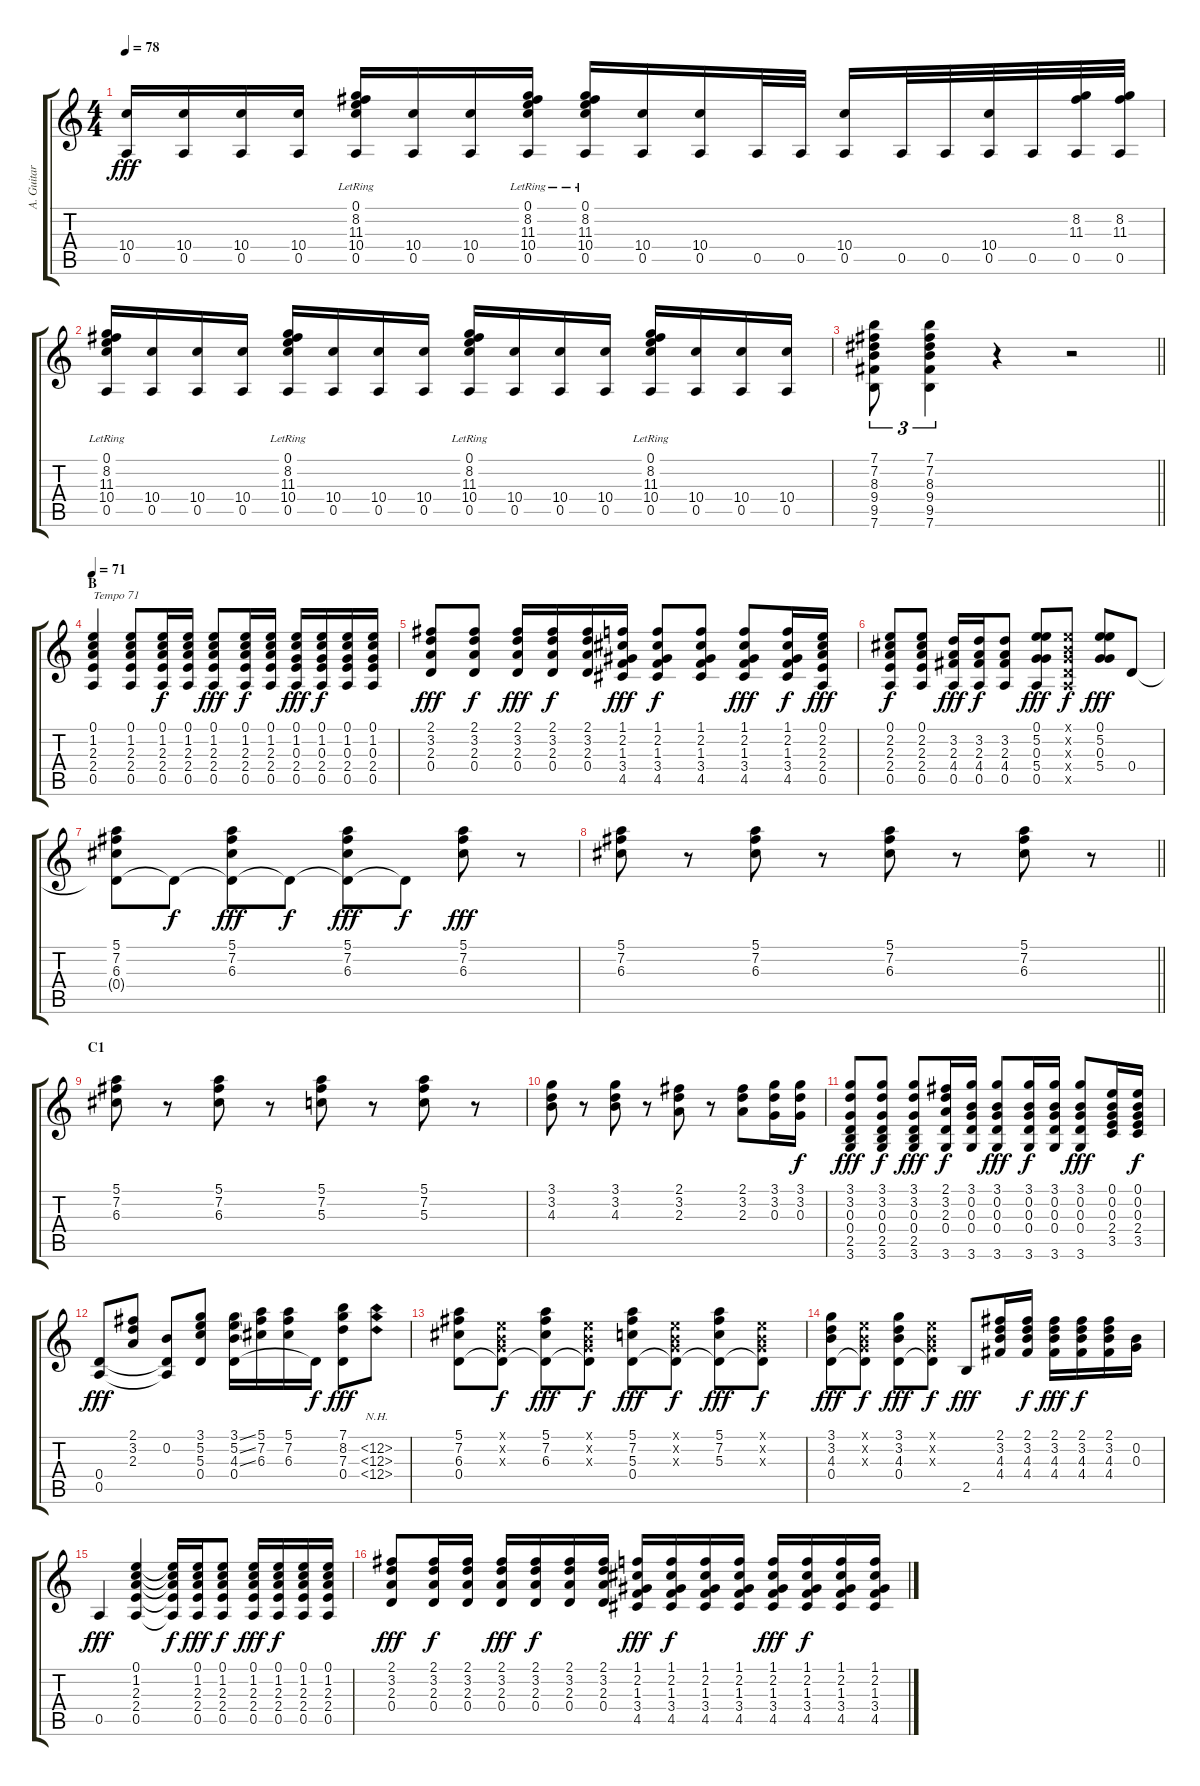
\track ("A. Guitar (Steel)" "A. Guitar ") {instrument acousticguitarsteel}
\staff {score tabs}
\tuning (E4 B3 G3 D3 A2 E2) {hide}
\ts (4 4)
\tempo 78
\clef g2
\ks c
(10.4 0.5).16{dy fff} (10.4 0.5).16 (10.4 0.5).16 (10.4 0.5).16 (0.1{lr} 8.2{lr} 11.3{lr} 10.4 0.5).16 (10.4 0.5).16 (10.4 0.5).16 (0.1{lr} 8.2{lr} 11.3{lr} 10.4 0.5).16 (0.1{lr} 8.2{lr} 11.3{lr} 10.4 0.5).16 (10.4 0.5).16 (10.4 0.5).16 0.5.32 0.5.32 (10.4 0.5).16 0.5.32 0.5.32 (10.4 0.5).32 0.5.32 (8.2 11.3 0.5).32 (8.2 11.3 0.5).32 |
(0.1{lr} 8.2{lr} 11.3{lr} 10.4 0.5).16 (10.4 0.5).16 (10.4 0.5).16 (10.4 0.5).16 (0.1{lr} 8.2{lr} 11.3{lr} 10.4 0.5).16 (10.4 0.5).16 (10.4 0.5).16 (10.4 0.5).16 (0.1{lr} 8.2{lr} 11.3{lr} 10.4 0.5).16 (10.4 0.5).16 (10.4 0.5).16 (10.4 0.5).16 (0.1{lr} 8.2{lr} 11.3{lr} 10.4 0.5).16 (10.4 0.5).16 (10.4 0.5).16 (10.4 0.5).16 |
\barLineRight lightlight
(7.1 7.2 8.3 9.4 9.5 7.6).8{tu (3 2)} (7.1 7.2 8.3 9.4 9.5 7.6).4{tu (3 2)} r.4 r.2 |
\section ("" "B")
\tempo 71
(0.1 1.2 2.3 2.4 0.5).4{txt "Tempo 71"} (0.1 1.2 2.3 2.4 0.5).8 (0.1 1.2 2.3 2.4 0.5).16{dy f} (0.1 1.2 2.3 2.4 0.5).16 (0.1 1.2 2.3 2.4 0.5).8{dy fff} (0.1 1.2 2.3 2.4 0.5).16{dy f} (0.1 1.2 2.3 2.4 0.5).16 (0.1 1.2 0.3 2.4 0.5).16{dy fff} (0.1 1.2 0.3 2.4 0.5).16{dy f} (0.1 1.2 0.3 2.4 0.5).16 (0.1 1.2 0.3 2.4 0.5).16 |
(2.1 3.2 2.3 0.4).8{dy fff} (2.1 3.2 2.3 0.4).8{dy f} (2.1 3.2 2.3 0.4).16{dy fff} (2.1 3.2 2.3 0.4).16{dy f} (2.1 3.2 2.3 0.4).16 (1.1 2.2 1.3 3.4 4.5).16{dy fff} (1.1 2.2 1.3 3.4 4.5).8{dy f} (1.1 2.2 1.3 3.4 4.5).8 (1.1 2.2 1.3 3.4 4.5).8{dy fff} (1.1 2.2 1.3 3.4 4.5).16{dy f} (0.1 2.2 2.3 2.4 0.5).16{dy fff} |
(0.1 2.2 2.3 2.4 0.5).8{dy f} (0.1 2.2 2.3 2.4 0.5).8 (3.2 2.3 4.4 0.5).16{dy fff} (3.2 2.3 4.4 0.5).16{dy f} (3.2 2.3 4.4 0.5).8 (0.1 5.2 0.3 5.4 0.5).8{dy fff} (0.1{x} 0.2{x} 0.3{x} 0.4{x} 0.5{x}).8{dy f} (0.1 5.2 0.3 5.4).8{dy fff} 0.4.8 |
(5.1 7.2 6.3 0.4{t}).8 0.4{t}.8{dy f} (5.1 7.2 6.3 0.4{t}).8{dy fff} 0.4{t}.8{dy f} (5.1 7.2 6.3 0.4{t}).8{dy fff} 0.4{t}.8{dy f} (5.1 7.2 6.3).8{dy fff} r.8 |
\barLineRight lightlight
(5.1 7.2 6.3).8 r.8 (5.1 7.2 6.3).8 r.8 (5.1 7.2 6.3).8 r.8 (5.1 7.2 6.3).8 r.8 |
\section ("" "C1")
(5.1 7.2 6.3).8 r.8 (5.1 7.2 6.3).8 r.8 (5.1 7.2 5.3).8 r.8 (5.1 7.2 5.3).8 r.8 |
(3.1 3.2 4.3).8 r.8 (3.1 3.2 4.3).8 r.8 (2.1 3.2 2.3).8 r.8 (2.1 3.2 2.3).8 (3.1 3.2 0.3).16 (3.1 3.2 0.3).16{dy f} |
(3.1 3.2 0.3 0.4 2.5 3.6).8{dy fff} (3.1 3.2 0.3 0.4 2.5 3.6).8{dy f} (3.1 3.2 0.3 0.4 2.5 3.6).8{dy fff} (2.1 3.2 2.3 0.4 3.6).16{dy f} (3.1 0.2 0.3 0.4 3.6).16 (3.1 0.2 0.3 0.4 3.6).8{dy fff} (3.1 0.2 0.3 0.4 3.6).16{dy f} (3.1 0.2 0.3 0.4 3.6).16 (3.1 0.2 0.3 0.4 3.6).8{dy fff} (0.1 0.2 0.3 2.4 3.5).16 (0.1 0.2 0.3 2.4 3.5).16{dy f} |
(0.4 0.5).8{dy fff} (2.1 3.2 2.3).8 (0.2 0.4{t} 0.5{t}).8 (3.1 5.2 5.3 0.4).8 (3.1{ss} 5.2{ss} 4.3{ss} 0.4).16 (5.1 7.2 6.3).16 (5.1 7.2 6.3).16 0.4{t}.16{dy f} (7.1 8.2 7.3 0.4).8{dy fff} (12.2{nh} 12.3{nh} 12.4{nh}).8 |
(5.1 7.2 6.3 0.4).8 (0.1{x} 0.2{x} 0.3{x} 0.4{t}).8{dy f} (5.1 7.2 6.3 0.4{t}).8{dy fff} (0.1{x} 0.2{x} 0.3{x} 0.4{t}).8{dy f} (5.1 7.2 5.3 0.4).8{dy fff} (0.1{x} 0.2{x} 0.3{x} 0.4{t}).8{dy f} (5.1 7.2 5.3 0.4{t}).8{dy fff} (0.1{x} 0.2{x} 0.3{x} 0.4{t}).8{dy f} |
(3.1 3.2 4.3 0.4).8{dy fff} (0.1{x} 0.2{x} 0.3{x} 0.4{t}).8{dy f} (3.1 3.2 4.3 0.4).8{dy fff} (0.1{x} 0.2{x} 0.3{x} 0.4{t}).8{dy f} 2.5.8{dy fff} (2.1 3.2 4.3 4.4).16 (2.1 3.2 4.3 4.4).16{dy f} (2.1 3.2 4.3 4.4).16{dy fff} (2.1 3.2 4.3 4.4).16{dy f} (2.1 3.2 4.3 4.4).16 (0.2 0.3).16 |
0.5.4{dy fff} (0.1 1.2 2.3 2.4 0.5).4 (0.1{t} 1.2{t} 2.3{t} 2.4{t} 0.5{t}).16{dy f} (0.1 1.2 2.3 2.4 0.5).16{dy fff} (0.1 1.2 2.3 2.4 0.5).8{dy f} (0.1 1.2 2.3 2.4 0.5).16{dy fff} (0.1 1.2 2.3 2.4 0.5).16{dy f} (0.1 1.2 2.3 2.4 0.5).16 (0.1 1.2 2.3 2.4 0.5).16 |
(2.1 3.2 2.3 0.4).8{dy fff} (2.1 3.2 2.3 0.4).16{dy f} (2.1 3.2 2.3 0.4).16 (2.1 3.2 2.3 0.4).16{dy fff} (2.1 3.2 2.3 0.4).16{dy f} (2.1 3.2 2.3 0.4).16 (2.1 3.2 2.3 0.4).16 (1.1 2.2 1.3 3.4 4.5).16{dy fff} (1.1 2.2 1.3 3.4 4.5).16{dy f} (1.1 2.2 1.3 3.4 4.5).16 (1.1 2.2 1.3 3.4 4.5).16 (1.1 2.2 1.3 3.4 4.5).16{dy fff} (1.1 2.2 1.3 3.4 4.5).16{dy f} (1.1 2.2 1.3 3.4 4.5).16 (1.1 2.2 1.3 3.4 4.5).16
